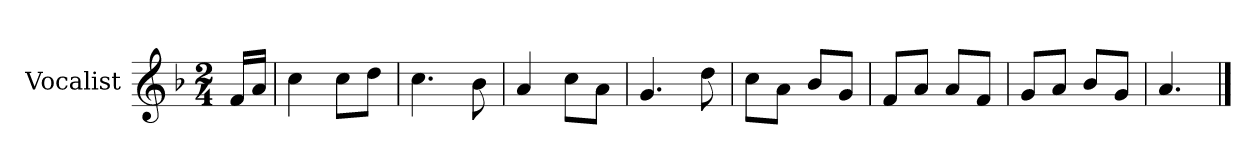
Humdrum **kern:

**kern
*part1
*staff1
*I"Vocalist
*k[b-]
*F:
*M2/4
=
16fLL
16aJJ
=1
4cc
8ccL
8ddJ
=2
4.cc
8b-
=3
4a
8ccL
8aJ
=4
4.g
8dd
=5
8ccL
8aJ
8b-L
8gJ
=6
8fL
8aJ
8aL
8fJ
=7
8gL
8aJ
8b-L
8gJ
=8
4.a
==
*-
